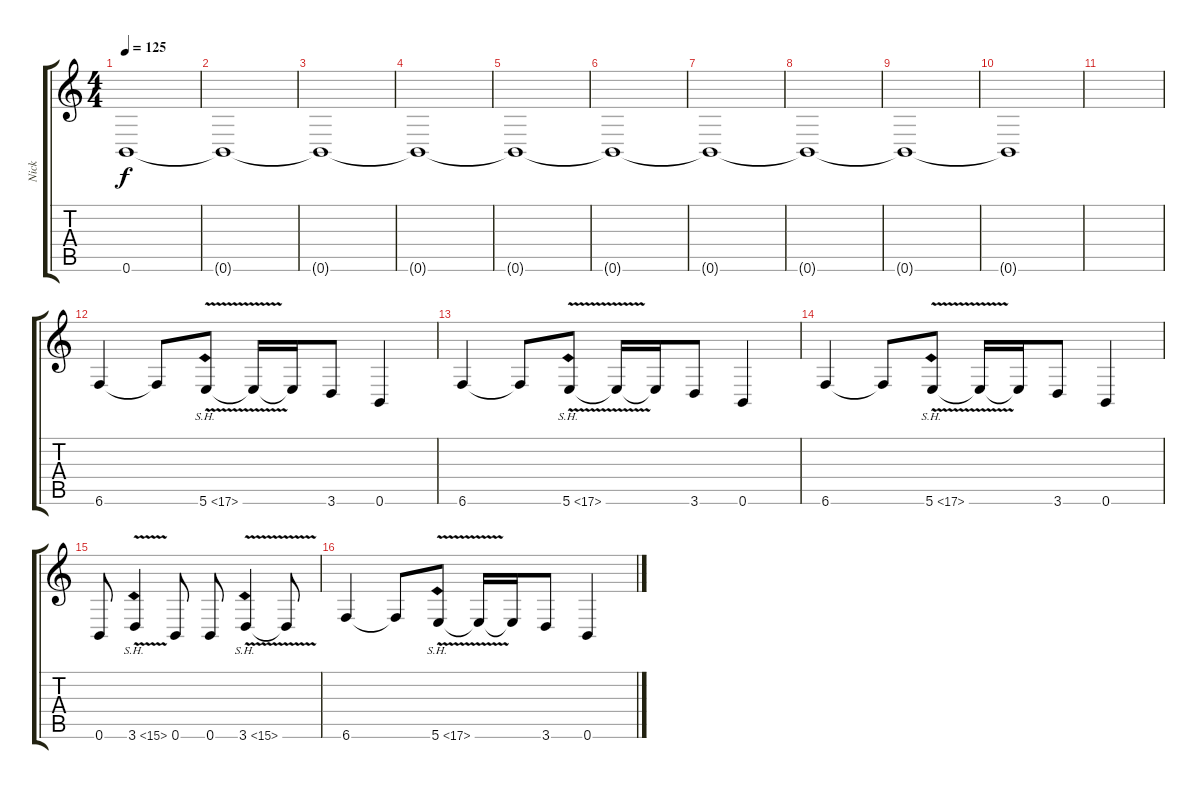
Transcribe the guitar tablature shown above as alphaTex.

\track ("Nick" "Nick") {instrument distortionguitar}
\staff {score tabs}
\tuning (E4 B3 G3 D3 A2 B1) {hide}
\ts (4 4)
\tempo 125
\clef g2
\ks c
0.6.1{dy f} |
0.6{t}.1 |
0.6{t}.1 |
0.6{t}.1 |
0.6{t}.1 |
0.6{t}.1 |
0.6{t}.1 |
0.6{t}.1 |
0.6{t}.1 |
0.6{t}.1 |
|
6.6.4 6.6{t}.8 5.6{sh 12 v}.8 5.6{t}.16 5.6{t}.16 3.6.8 0.6.4 |
6.6.4 6.6{t}.8 5.6{sh 12 v}.8 5.6{t}.16 5.6{t}.16 3.6.8 0.6.4 |
6.6.4 6.6{t}.8 5.6{sh 12 v}.8 5.6{t}.16 5.6{t}.16 3.6.8 0.6.4 |
0.6.8 3.6{sh 12 v}.4 0.6.8 0.6.8 3.6{sh 12 v}.4 3.6{t}.8 |
6.6.4 6.6{t}.8 5.6{sh 12 v}.8 5.6{t}.16 5.6{t}.16 3.6.8 0.6.4
